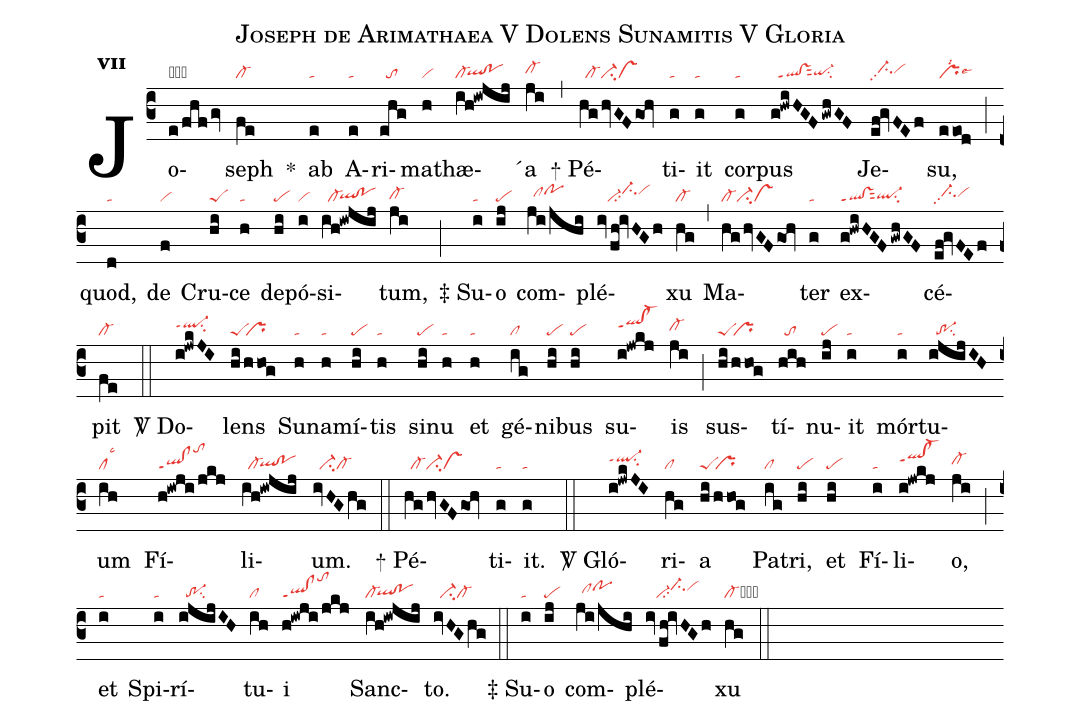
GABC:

name:Joseph de Arimathaea V Dolens Sunamitis V Gloria;
office-part:re;
mode:7;
nabc-lines:1;
%%
initial-style: 1;
name: Joseph de Arimathaea;
mode:7;
office-part: Responsorium;
annotation: Resp.;
annotation:vii;
nabc-lines:1;
%%
(c3) Jo(e/fhf/gv|obtoS2ppt1vi-hg)seph(fe|cl-) <sp>*</sp>() ab(e|ta) A(e|ta)ri(ehg|//to)ma(h|vi)thæ(ih!iwjij|cl-`qlhg!pohg)́a(ji|cl-hh) (,)

<sp>+</sp> Pé(hg/hvGFgoh|//cl-ci-vs)ti(g|ta)it(g|ta) cor(g|ta)pus(g!hwiHGF/gwhGF|//ql!vsppt1sut2qi-hgsu2) Je(ef!gvFEf|//ci-hhpp2vihh)su,(eeod|prlsi2lse6) (;) quod,(d|ta) de(f|vi) Cru(hi|peS)ce(h|ta) de(hi|pe)pó(i|vi)si(ih!iwjij|//cl-`qlhg!pohg)tum,(ji|cl-hg) (;)
<sp>‡</sp> Su(i|ta)o(ij|pe) com(ji/jhi|//clhhpohi)plé(iv/fh!ivHGh|///vi-ci-hipp2vihi)xu(hg|cl-) (,) Ma(hg/hvGFgoh|cl-ci-vs)ter(g|ta) ex(g!hwiHGF/gwhGF|ql!vsppt1sut2ql-hgsu2)cé(ef!gvFEf|//ci-hhpp2vihh)pit(fe|cl-) (::)

<sp>V/</sp> Do(i!jwkJI|ql-hippt1su2)lens(hi/hhog|peS`pr) Su(h|ta)na(h|ta)mí(hi|pe)tis(h|ta) si(hi|pe)nu(h|ta) et(h|ta) gé(ig|cl)ni(hi|pe)bus(hi|pe) su(i!jwkj|qlhi!cl-hippt1)is(ji|cl-hh) (;) sus(hi/hhog|peS`pr)tí(hih|//to)nu(ij|pe)it(i|ta) mór(i|ta)tu(ijijIH|//tr-1su2)um(ih|cllsc3) Fí(h!iwji/jkj|ql!clppt1tohm)li(ih!iwjij|//cl-`qlhg!pohg)um.(ivHGhg|//ci-cl-) (::)

<sp>+</sp> Pé(hg/hvGFgoh|//cl-ci-vs)ti(g|ta)it.(g|ta) (::)

<sp>V/</sp> Gló(i!jwkJI|ql-hippt1su2)ri(hg|cl)a(hi/hhog|peS`pr) Pa(ig|cl)tri,(hi|pe) et(hi|pe) Fí(i|ta)li(i!jwkj|qlhi!cl-hippt1)o,(ji|cl-hh) (;) et(i|ta) Spi(i|ta)rí(ijijIH|//tr-1su2)tu(ih|cl)i(h!iwji/jkj|ql!clppt1tohm) Sanc(ih!iwjij|cl-`qlhg!pohg)to.(ivHGhg|//ci-cl-) (::)

<sp>‡</sp> Su(i|ta)o(ij|pe) com(ji/jhi|//clhhpohi)plé(iv/fh!ivHGh|///vi-ci-hipp2vihi)xu(hg|cl-cb) (::)
